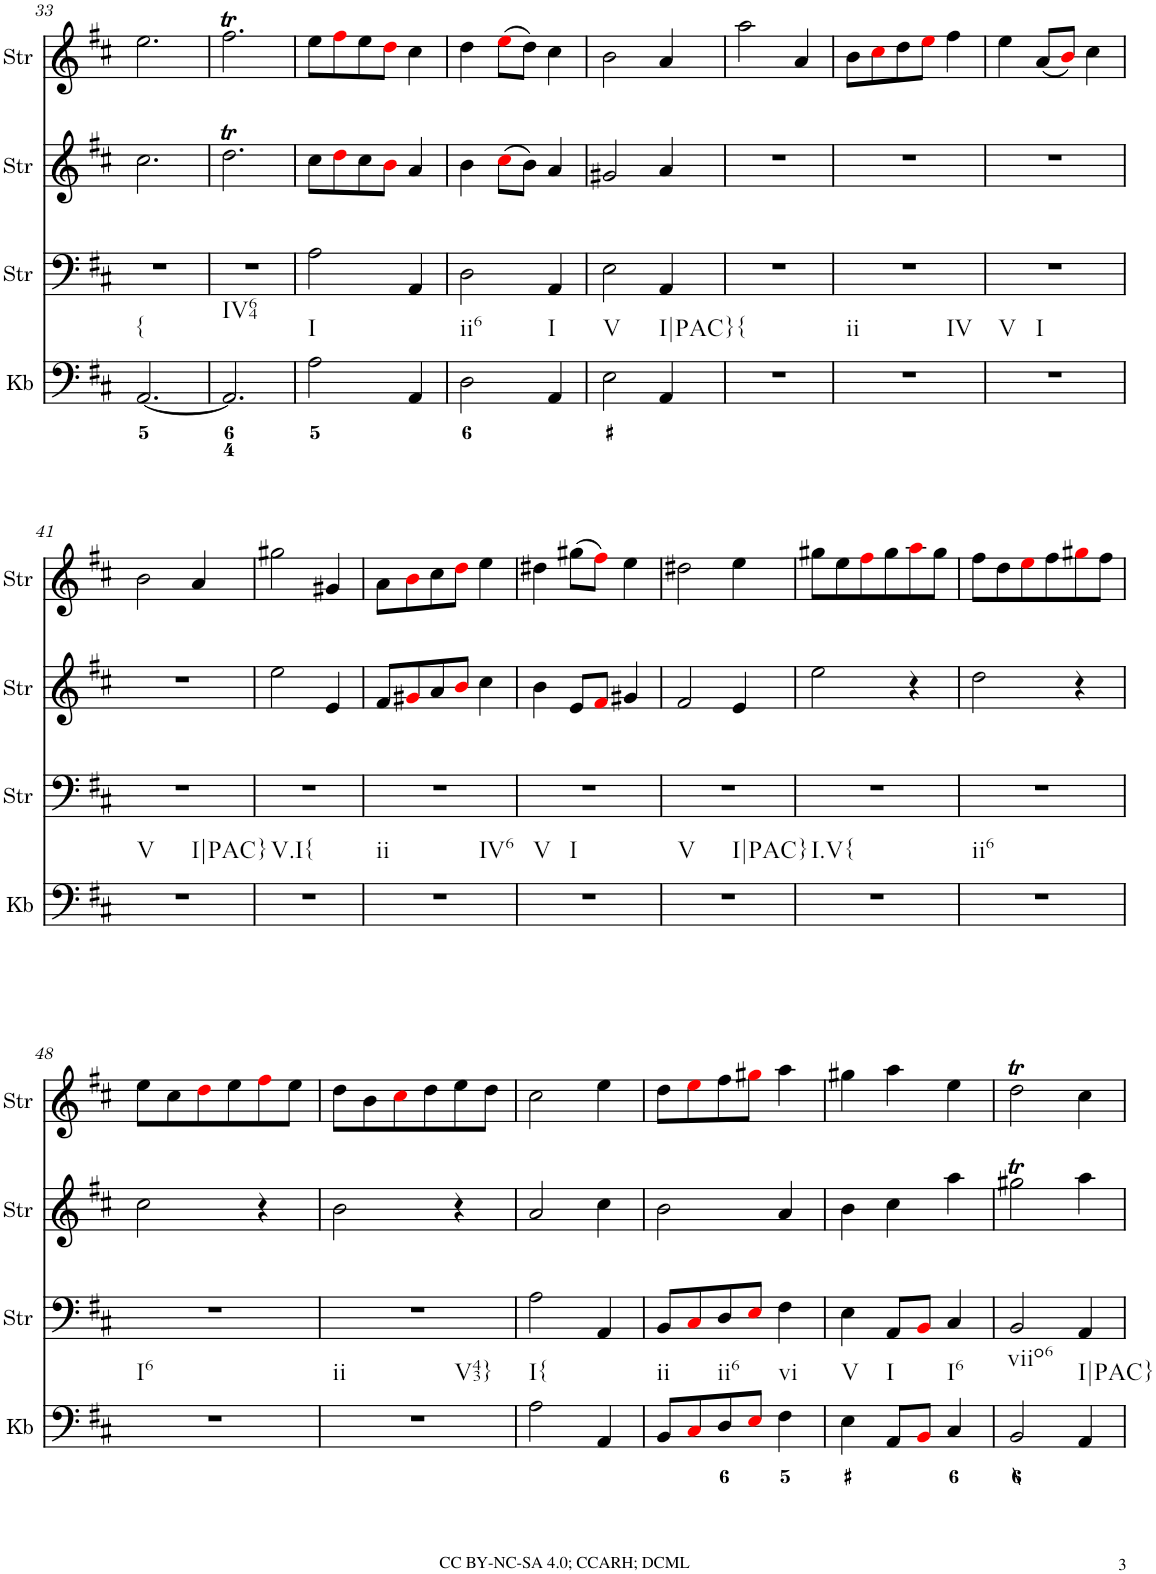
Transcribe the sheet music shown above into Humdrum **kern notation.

**kern	**kern	**kern	**kern
*part4	*part3	*part2	*part1
*staff4	*staff3	*staff2	*staff1
*I"Keyboard	*I"StringInstrument	*I"StringInstrument	*I"StringInstrument
*I'Kb	*I'Str	*I'Str	*I'Str
!!LO:PB:g=z
*clefF4	*clefF4	*clefG2	*clefG2
*k[f#c#]	*k[f#c#]	*k[f#c#]	*k[f#c#]
*M3/4	*M3/4	*M3/4	*M3/4
=33	=33	=33	=33
!LO:TX:b:t={	!	!	!
[2.AA/	2.r	2.cc#\	2.ee\
=34	=34	=34	=34
!LO:TX:b:t=IV64	!	!	!
2.AA/]	2.r	2.ddT\	2.ff#t\
=35	=35	=35	=35
!LO:TX:b:t=I	!	!	!
2A\	2A\	8cc#\L	8ee\L
.	.	8ddi\	8ff#i\
.	.	8cc#\	8ee\
.	.	8bi\J	8ddi\J
4AA/	4AA/	4a/	4cc#\
=36	=36	=36	=36
!LO:TX:b:t=ii6	!	!	!
2D\	2D\	4b\	4dd\
.	.	(8cc#i\L	(8eei\L
.	.	8b\J)	8dd\J)
!LO:TX:b:t=I	!	!	!
4AA/	4AA/	4a/	4cc#\
=37	=37	=37	=37
!LO:TX:b:t=V	!	!	!
2E\	2E\	2g#X/	2b\
!LO:TX:b:t=I|PAC}	!	!	!
4AA/	4AA/	4a/	4a/
=38	=38	=38	=38
!LO:TX:b:t={	!	!	!
2.r	2.r	2.r	2aa\
.	.	.	4a/
=39	=39	=39	=39
!LO:TX:b:t=ii	!	!	!
!LO:TX:b:t=IV	!	!	!
2.r	2.r	2.r	8b\L
.	.	.	8cc#i\
.	.	.	8dd\
.	.	.	8eei\J
.	.	.	4ff#\
=40	=40	=40	=40
!LO:TX:b:t=V	!	!	!
!LO:TX:b:t=I	!	!	!
2.r	2.r	2.r	4ee\
.	.	.	(8a/L
.	.	.	8bi/J)
.	.	.	4cc#\
!!LO:LB:g=z
=41	=41	=41	=41
!LO:TX:b:t=V	!	!	!
!LO:TX:b:t=I|PAC}	!	!	!
2.r	2.r	2.r	2b\
.	.	.	4a/
=42	=42	=42	=42
!LO:TX:b:t=V.I{	!	!	!
2.r	2.r	2ee\	2gg#X\
.	.	4e/	4g#X/
=43	=43	=43	=43
!LO:TX:b:t=ii	!	!	!
!LO:TX:b:t=IV6	!	!	!
2.r	2.r	8f#/L	8a\L
.	.	8g#Xi/	8bi\
.	.	8a/	8cc#\
.	.	8bi/J	8ddi\J
.	.	4cc#\	4ee\
=44	=44	=44	=44
!LO:TX:b:t=V	!	!	!
!LO:TX:b:t=I	!	!	!
2.r	2.r	4b\	4dd#X\
.	.	8e/L	(8gg#X\L
.	.	8f#i/J	8ff#i\J)
.	.	4g#X/	4ee\
=45	=45	=45	=45
!LO:TX:b:t=V	!	!	!
!LO:TX:b:t=I|PAC}	!	!	!
2.r	2.r	2f#/	2dd#X\
.	.	4e/	4ee\
=46	=46	=46	=46
!LO:TX:b:t=I.V{	!	!	!
2.r	2.r	2ee\	8gg#X\L
.	.	.	8ee\
.	.	.	8ff#i\
.	.	.	8gg#\
.	.	4r	8aai\
.	.	.	8gg#\J
=47	=47	=47	=47
!LO:TX:b:t=ii6	!	!	!
2.r	2.r	2dd\	8ff#\L
.	.	.	8dd\
.	.	.	8eei\
.	.	.	8ff#\
.	.	4r	8gg#Xi\
.	.	.	8ff#\J
!!LO:LB:g=z
=48	=48	=48	=48
!LO:TX:b:t=I6	!	!	!
2.r	2.r	2cc#\	8ee\L
.	.	.	8cc#\
.	.	.	8ddi\
.	.	.	8ee\
.	.	4r	8ff#i\
.	.	.	8ee\J
=49	=49	=49	=49
!LO:TX:b:t=ii	!	!	!
!LO:TX:b:t=V43}	!	!	!
2.r	2.r	2b\	8dd\L
.	.	.	8b\
.	.	.	8cc#i\
.	.	.	8dd\
.	.	4r	8ee\
.	.	.	8dd\J
=50	=50	=50	=50
!LO:TX:b:t=I{	!	!	!
2A\	2A\	2a/	2cc#\
4AA/	4AA/	4cc#\	4ee\
=51	=51	=51	=51
!LO:TX:b:t=ii	!	!	!
8BB/L	8BB/L	2b\	8dd\L
8C#i/	8C#i/	.	8eei\
!LO:TX:b:t=ii6	!	!	!
8D/	8D/	.	8ff#\
8Ei/J	8Ei/J	.	8gg#Xi\J
!LO:TX:b:t=vi	!	!	!
4F#\	4F#\	4a/	4aa\
=52	=52	=52	=52
!LO:TX:b:t=V	!	!	!
4E\	4E\	4b\	4gg#X\
!LO:TX:b:t=I	!	!	!
8AA/L	8AA/L	4cc#\	4aa\
8BBi/J	8BBi/J	.	.
!LO:TX:b:t=I6	!	!	!
4C#/	4C#/	4aa\	4ee\
=53	=53	=53	=53
!LO:TX:b:t=viio6	!	!	!
2BB/	2BB/	2gg#Xt\	2ddT\
!LO:TX:b:t=I|PAC}	!	!	!
4AA/	4AA/	4aa\	4cc#\
=	=	=	=
*-	*-	*-	*-
